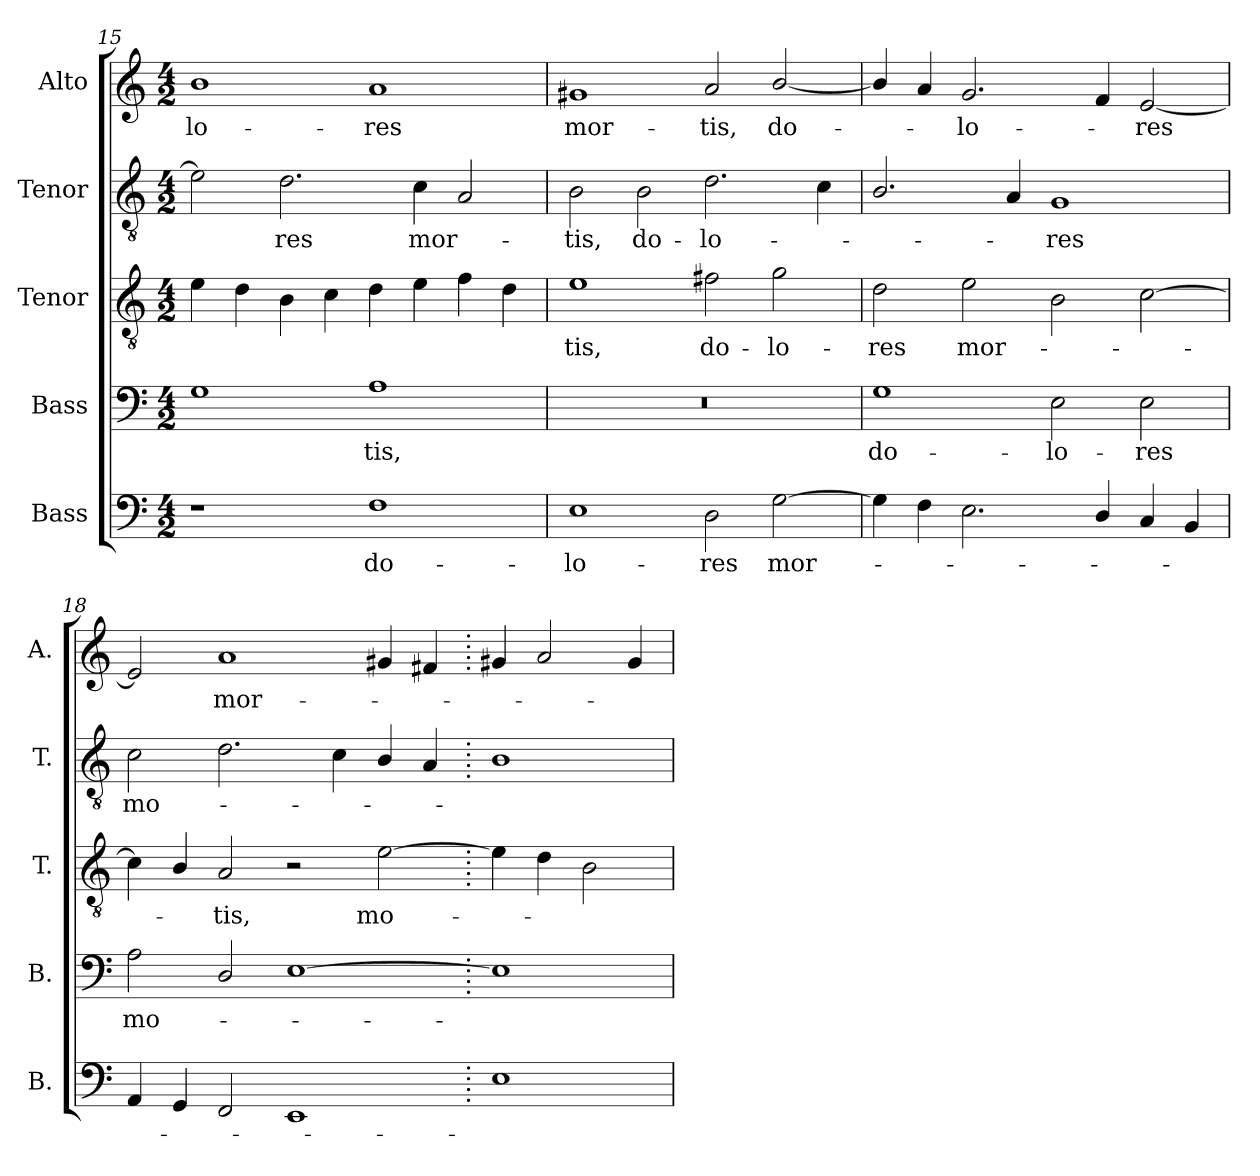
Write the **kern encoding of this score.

**kern	**text	**kern	**text	**kern	**text	**kern	**text	**kern	**text
*part5	*part5	*part4	*part4	*part3	*part3	*part2	*part2	*part1	*part1
*staff5	*staff5	*staff4	*staff4	*staff3	*staff3	*staff2	*staff2	*staff1	*staff1
*I"Bass	*	*I"Bass	*	*I"Tenor	*	*I"Tenor	*	*I"Alto	*
*I'B.	*	*I'B.	*	*I'T.	*	*I'T.	*	*I'A.	*
*clefF4	*	*clefF4	*	*clefGv2	*	*clefGv2	*	*clefG2	*
*	*	*	*	*ITrd7c12	*	*ITrd7c12	*	*	*
*k[]	*	*k[]	*	*k[]	*	*k[]	*	*k[]	*
*C:	*	*C:	*	*C:	*	*C:	*	*C:	*
*M4/2	*	*M4/2	*	*M4/2	*	*M4/2	*	*M4/2	*
=15	=15	=15	=15	=15	=15	=15	=15	=15	=15
!	!	!	!	!	!	!	!	!	!LO:LY:b:color=#000000
1r	.	1Gi	.	4Ei\	.	2Ei\]	.	1bi	-lo-
.	.	.	.	4Di\	.	.	.	.	.
!	!	!	!	!	!	!	!LO:LY:b:color=#000000	!	!
.	.	.	.	4BBi\	.	2.Di\	-res	.	.
.	.	.	.	4Ci\	.	.	.	.	.
!	!LO:LY:b:color=#000000	!	!	!	!	!	!	!	!
!	!	!	!LO:LY:b:color=#000000	!	!	!	!	!	!
!	!	!	!	!	!	!	!	!	!LO:LY:b:color=#000000
1Fi	do-	1Ai	-tis,	4Di\	.	.	.	1ai	-res
!	!	!	!	!	!	!	!LO:LY:b:color=#000000	!	!
.	.	.	.	4Ei\	.	4Ci\	mor-	.	.
.	.	.	.	4Fi\	.	2AAi/	.	.	.
.	.	.	.	4Di\	.	.	.	.	.
!!LO:PB:g=z
=16	=16	=16	=16	=16	=16	=16	=16	=16	=16
!	!LO:LY:b:color=#000000	!LO:N:vis=1	!	!	!	!	!	!	!
!	!	!	!	!	!LO:LY:b:color=#000000	!	!	!	!
!	!	!	!	!	!	!	!LO:LY:b:color=#000000	!	!
!	!	!	!	!	!	!	!	!	!LO:LY:b:color=#000000
1Ei	-lo-	0r	.	1Ei	-tis,	2BBi\	-tis,	1g#Xi	mor-
!	!	!	!	!	!	!	!LO:LY:b:color=#000000	!	!
.	.	.	.	.	.	2BBi\	do-	.	.
!	!LO:LY:b:color=#000000	!	!	!	!	!	!	!	!
!	!	!	!	!	!LO:LY:b:color=#000000	!	!	!	!
!	!	!	!	!	!	!	!LO:LY:b:color=#000000	!	!
!	!	!	!	!	!	!	!	!	!LO:LY:b:color=#000000
2Di\	-res	.	.	2F#Xi\	do-	2.Di\	-lo-	2ai/	-tis,
!	!LO:LY:b:color=#000000	!	!	!	!	!	!	!	!
!	!	!	!	!	!LO:LY:b:color=#000000	!	!	!	!
!	!	!	!	!	!	!	!	!	!LO:LY:b:color=#000000
[2Gi\	mor-	.	.	2Gi\	-lo-	.	.	[2bi/	do-
.	.	.	.	.	.	4Ci\	.	.	.
=17	=17	=17	=17	=17	=17	=17	=17	=17	=17
!	!	!	!LO:LY:b:color=#000000	!	!	!	!	!	!
!	!	!	!	!	!LO:LY:b:color=#000000	!	!	!	!
4Gi\]	.	1Gi	do-	2Di\	-res	2.BBi/	.	4bi/]	.
4Fi\	.	.	.	.	.	.	.	4ai/	.
!	!	!	!	!	!LO:LY:b:color=#000000	!	!	!	!
!	!	!	!	!	!	!	!	!	!LO:LY:b:color=#000000
2.Ei\	.	.	.	2Ei\	mor-	.	.	2.gi/	-lo-
.	.	.	.	.	.	4AAi/	.	.	.
!	!	!	!LO:LY:b:color=#000000	!	!	!	!	!	!
!	!	!	!	!	!	!	!LO:LY:b:color=#000000	!	!
.	.	2Ei\	-lo-	2BBi\	.	1GGi	-res	.	.
4Di/	.	.	.	.	.	.	.	4fi/	.
!	!	!	!LO:LY:b:color=#000000	!	!	!	!	!	!
!	!	!	!	!	!	!	!	!	!LO:LY:b:color=#000000
4Ci/	.	2Ei\	-res	[2Ci\	.	.	.	[2ei/	-res
4BBi/	.	.	.	.	.	.	.	.	.
=18	=18	=18	=18	=18	=18	=18	=18	=18	=18
!	!	!	!LO:LY:b:color=#000000	!	!	!	!	!	!
!	!	!	!	!	!	!	!LO:LY:b:color=#000000	!	!
4AAi/	.	2Ai\	mo-	4Ci\]	.	2Ci\	mo-	2ei/]	.
4GGi/	.	.	.	4BBi/	.	.	.	.	.
!	!	!	!	!	!LO:LY:b:color=#000000	!	!	!	!
!	!	!	!	!	!	!	!	!	!LO:LY:b:color=#000000
2FFi/	.	2Di/	.	2AAi/	-tis,	2.Di\	.	1ai	mor-
1EEi	.	[1Ei	.	2r	.	.	.	.	.
.	.	.	.	.	.	4Ci\	.	.	.
!	!	!	!	!	!LO:LY:b:color=#000000	!	!	!	!
.	.	.	.	[2Ei\	mo-	4BBi/	.	4g#Xi/	.
.	.	.	.	.	.	4AAi/	.	4f#Xi/	.
=19.	=19.	=19.	=19.	=19.	=19.	=19.	=19.	=19.	=19.
1Ei	.	1Ei]	.	4Ei\]	.	1BBi	.	4g#Xi/	.
.	.	.	.	4Di\	.	.	.	2ai/	.
.	.	.	.	2BBi\	.	.	.	.	.
.	.	.	.	.	.	.	.	4g#i/	.
=	=	=	=	=	=	=	=	=	=
*-	*-	*-	*-	*-	*-	*-	*-	*-	*-
